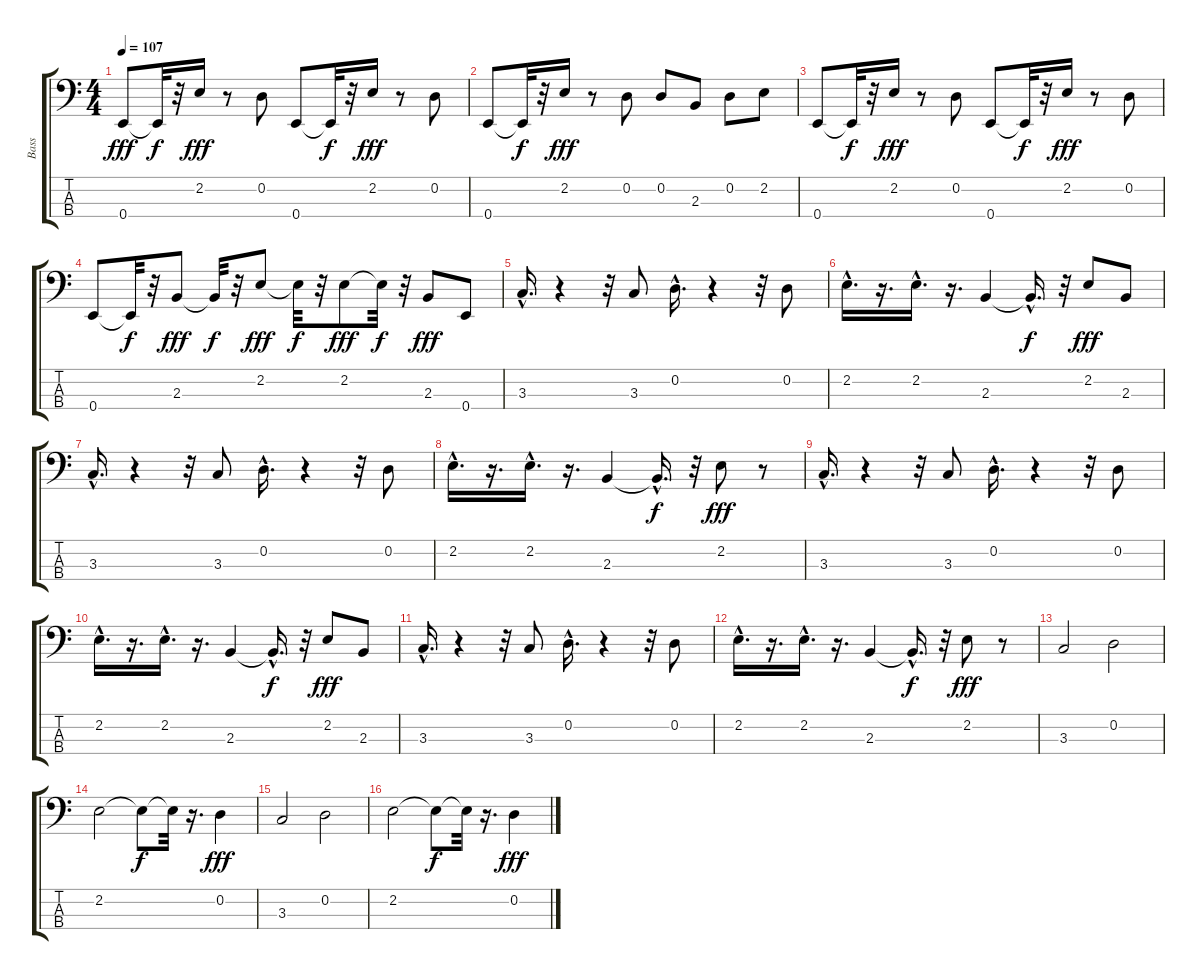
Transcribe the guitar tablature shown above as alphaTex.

\track ("Bass" "Bass") {instrument fretlessbass}
\staff {score tabs}
\tuning (G2 D2 A1 E1) {hide}
\ts (4 4)
\tempo 107
\clef f4
\ks c
0.4.8{dy fff} 0.4{t}.32{dy f} r.32 2.2.16{dy fff} r.8 0.2.8 0.4.8 0.4{t}.32{dy f} r.32 2.2.16{dy fff} r.8 0.2.8 |
0.4.8 0.4{t}.32{dy f} r.32 2.2.16{dy fff} r.8 0.2.8 0.2.8 2.3.8 0.2.8 2.2.8 |
0.4.8 0.4{t}.32{dy f} r.32 2.2.16{dy fff} r.8 0.2.8 0.4.8 0.4{t}.32{dy f} r.32 2.2.16{dy fff} r.8 0.2.8 |
0.4.8 0.4{t}.32{dy f} r.32 2.3.8{dy fff} 2.3{t}.32{dy f} r.32 2.2.8{dy fff} 2.2{t}.32{dy f} r.32 2.2.8{dy fff} 2.2{t}.32{dy f} r.32 2.3.8{dy fff} 0.4.8 |
3.3{hac}.16{d} r.4 r.32 3.3.8 0.2{hac}.16{d} r.4 r.32 0.2.8 |
2.2{hac}.16{d} r.16{d} 2.2{hac}.16{d} r.16{d} 2.3.4 2.3{hac t}.16{d dy f} r.32 2.2.8{dy fff} 2.3.8 |
3.3{hac}.16{d} r.4 r.32 3.3.8 0.2{hac}.16{d} r.4 r.32 0.2.8 |
2.2{hac}.16{d} r.16{d} 2.2{hac}.16{d} r.16{d} 2.3.4 2.3{hac t}.16{d dy f} r.32 2.2.8{dy fff} r.8 |
3.3{hac}.16{d} r.4 r.32 3.3.8 0.2{hac}.16{d} r.4 r.32 0.2.8 |
2.2{hac}.16{d} r.16{d} 2.2{hac}.16{d} r.16{d} 2.3.4 2.3{hac t}.16{d dy f} r.32 2.2.8{dy fff} 2.3.8 |
3.3{hac}.16{d} r.4 r.32 3.3.8 0.2{hac}.16{d} r.4 r.32 0.2.8 |
2.2{hac}.16{d} r.16{d} 2.2{hac}.16{d} r.16{d} 2.3.4 2.3{hac t}.16{d dy f} r.32 2.2.8{dy fff} r.8 |
3.3.2 0.2.2 |
2.2.2 2.2{t}.8{dy f} 2.2{t}.32 r.16{d} 0.2.4{dy fff} |
3.3.2 0.2.2 |
2.2.2 2.2{t}.8{dy f} 2.2{t}.32 r.16{d} 0.2.4{dy fff}
